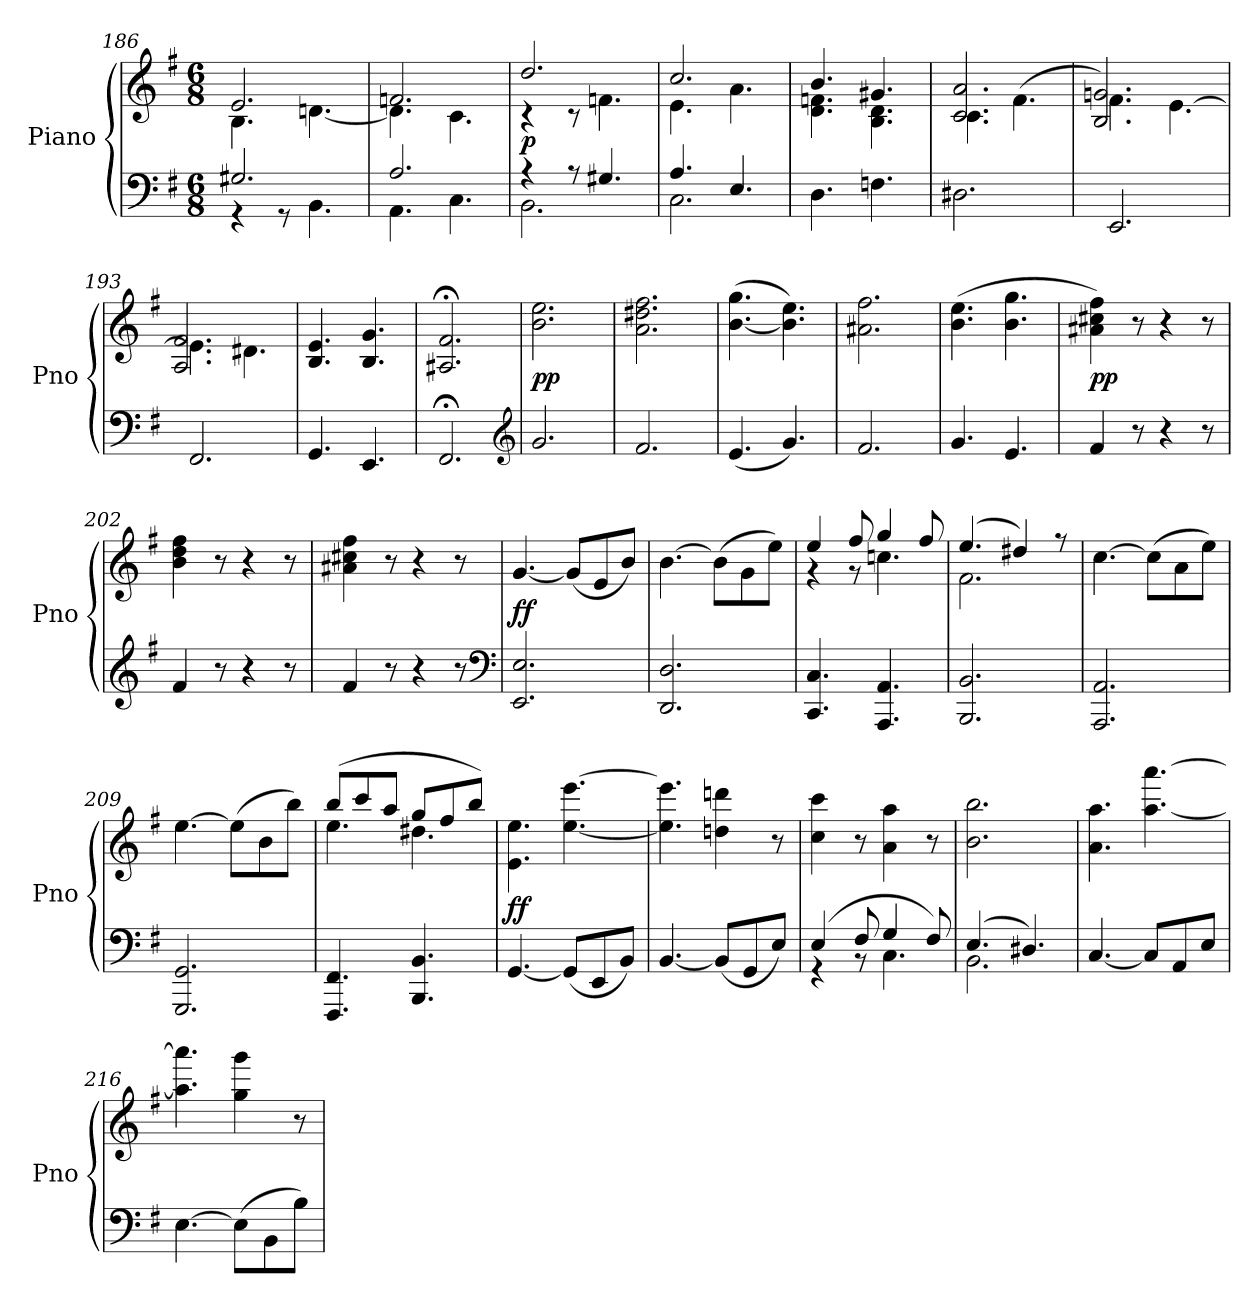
**kern	**kern	**dynam
*part1	*part1	*part1
*staff2	*staff1	*staff1/2
*I"Piano	*	*
*I'Pno	*	*
*clefF4	*clefG2	*
*k[f#]	*k[f#]	*
*M6/8	*M6/8	*
=186	=186	=186
*^	*^	*
2.G#X/	4r	2.e/	4.B\	.
.	8r	.	.	.
.	4.BB\	.	[4.dn\	.
=187	=187	=187	=187	=187
2.A/	4.AA\	2.fn/	4.d\]	.
.	4.C\	.	4.c\	.
=188	=188	=188	=188	=188
4r	2.BB\	2.dd/	4r	p
8r	.	.	8r	.
4.G#X/	.	.	4.fn\	.
=189	=189	=189	=189	=189
4.A/	2.C\	2.cc/	4.e\	.
4.E/	.	.	4.a\	.
*v	*v	*	*	*
=190	=190	=190	=190
4.D\	4.b/	4.d\ 4.fn\	.
4.Fn\	4.g#X/	4.B\ 4.d\	.
=191	=191	=191	=191
2.D#X\	2.c/ 2.a/	4.c\	.
.	.	(4.f#\	.
=192	=192	=192	=192
2.EE/	4.f#\	2.B/ 2.gn/)	.
.	[4.e\	.	.
=193	=193	=193	=193
2.FF#/	4.e\]	2.A/ 2.f#/	.
.	4.d#X\	.	.
*	*v	*v	*
=194	=194	=194
4.GG/	4.B/ 4.e/	.
4.EE/	4.B/ 4.g/	.
=195	=195	=195
2.FF#;</	2.A#X;</ 2.f#;</	.
*clefG2	*	*
=196	=196	=196
2.g/	2.b\ 2.ee\	pp
=197	=197	=197
2.f#/	2.a\ 2.dd#X\ 2.ff#\	.
=198	=198	=198
(4.e/	([4.b\ 4.gg\	.
4.g/)	4.b]\ 4.ee\)	.
=199	=199	=199
2.f#/	2.a#X\ 2.ff#\	.
=200	=200	=200
4.g/	(4.b\ 4.ee\	.
4.e/	4.b\ 4.gg\	.
=201	=201	=201
4f#/	4a#X\ 4cc#X\ 4ff#\)	pp
8r	8r	.
4r	4r	.
8r	8r	.
=202	=202	=202
4f#/	4b\ 4dd\ 4ff#\	.
8r	8r	.
4r	4r	.
8r	8r	.
=203	=203	=203
4f#/	4a#X\ 4cc#X\ 4ff#\	.
8r	8r	.
4r	4r	.
8r	8r	.
*clefF4	*	*
=204	=204	=204
2.EE/ 2.E/	[4.g/	ff
.	(8g/L]	.
.	8e/	.
.	8b/J)	.
=205	=205	=205
2.DD/ 2.D/	[4.b\	.
.	(8b\L]	.
.	8g\	.
.	8ee\J)	.
=206	=206	=206
*	*^	*
4.CC/ 4.C/	4ee/	4r	.
.	8ff#/	8r	.
4.AAA/ 4.AA/	4gg/	4.ccn\	.
.	8ff#/	.	.
=207	=207	=207	=207
2.BBB/ 2.BB/	(4.ee/	2.f#\	.
.	4dd#X/)	.	.
.	8r	.	.
*	*v	*v	*
=208	=208	=208
2.AAA/ 2.AA/	[4.cc\	.
.	(8cc\L]	.
.	8a\	.
.	8ee\J)	.
=209	=209	=209
2.GGG/ 2.GG/	[4.ee\	.
.	(8ee\L]	.
.	8b\	.
.	8bb\J)	.
=210	=210	=210
*	*^	*
4.FFF#/ 4.FF#/	(8bb/L	4.ee\	.
.	8ccc/	.	.
.	8aa/J	.	.
4.BBB/ 4.BB/	8gg/L	4.dd#X\	.
.	8ff#/	.	.
.	8bb/J)	.	.
*	*v	*v	*
=211	=211	=211
[4.GG/	4.e\ 4.ee\	ff
(8GG/L]	[4.ee\ [4.eee\	.
8EE/	.	.
8BB/J)	.	.
=212	=212	=212
[4.BB/	4.ee]\ 4.eee]\	.
(8BB/L]	4ddn\ 4dddn\	.
8GG/	.	.
8E/J)	8r	.
=213	=213	=213
*^	*	*
(4E/	4r	4cc\ 4ccc\	.
8F#/	8r	8r	.
4G/	4.C\	4a\ 4aa\	.
8F#/)	.	8r	.
=214	=214	=214	=214
(4.E/	2.BB\	2.b\ 2.bb\	.
4.D#X/)	.	.	.
*v	*v	*	*
=215	=215	=215
[4.C/	4.a\ 4.aa\	.
8C/L]	[4.aa\ [4.aaa\	.
8AA/	.	.
8E/J	.	.
=216	=216	=216
[4.E\	4.aa]\ 4.aaa]\	.
(8E\L]	4gg\ 4ggg\	.
8BB\	.	.
8B\J)	8r	.
=	=	=
*-	*-	*-
